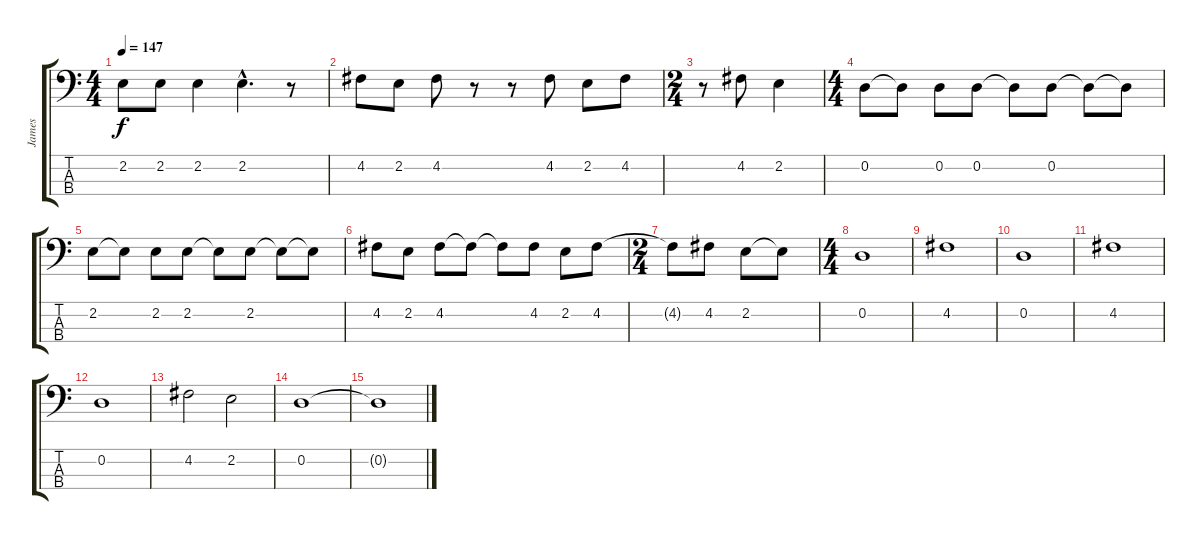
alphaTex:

\track ("James" "James") {instrument electricbassfinger}
\staff {score tabs}
\tuning (G2 D2 A1 E1) {hide}
\ts (4 4)
\tempo 147
\clef f4
\ks c
2.2{t}.8{dy f} 2.2.8 2.2.4 2.2{hac}.4{d} r.8 |
4.2.8 2.2.8 4.2.8 r.8 r.8 4.2.8 2.2.8 4.2.8 |
\ts (2 4)
r.8 4.2.8 2.2.4 |
\ts (4 4)
0.2.8 0.2{t}.8 0.2.8 0.2.8 0.2{t}.8 0.2.8 0.2{t}.8 0.2{t}.8 |
2.2.8 2.2{t}.8 2.2.8 2.2.8 2.2{t}.8 2.2.8 2.2{t}.8 2.2{t}.8 |
4.2.8 2.2.8 4.2.8 4.2{t}.8 4.2{t}.8 4.2.8 2.2.8 4.2.8 |
\ts (2 4)
4.2{t}.8 4.2.8 2.2.8 2.2{t}.8 |
\ts (4 4)
0.2.1 |
4.2.1 |
0.2.1 |
4.2.1 |
0.2.1 |
4.2.2 2.2.2 |
0.2.1 |
0.2{t}.1
